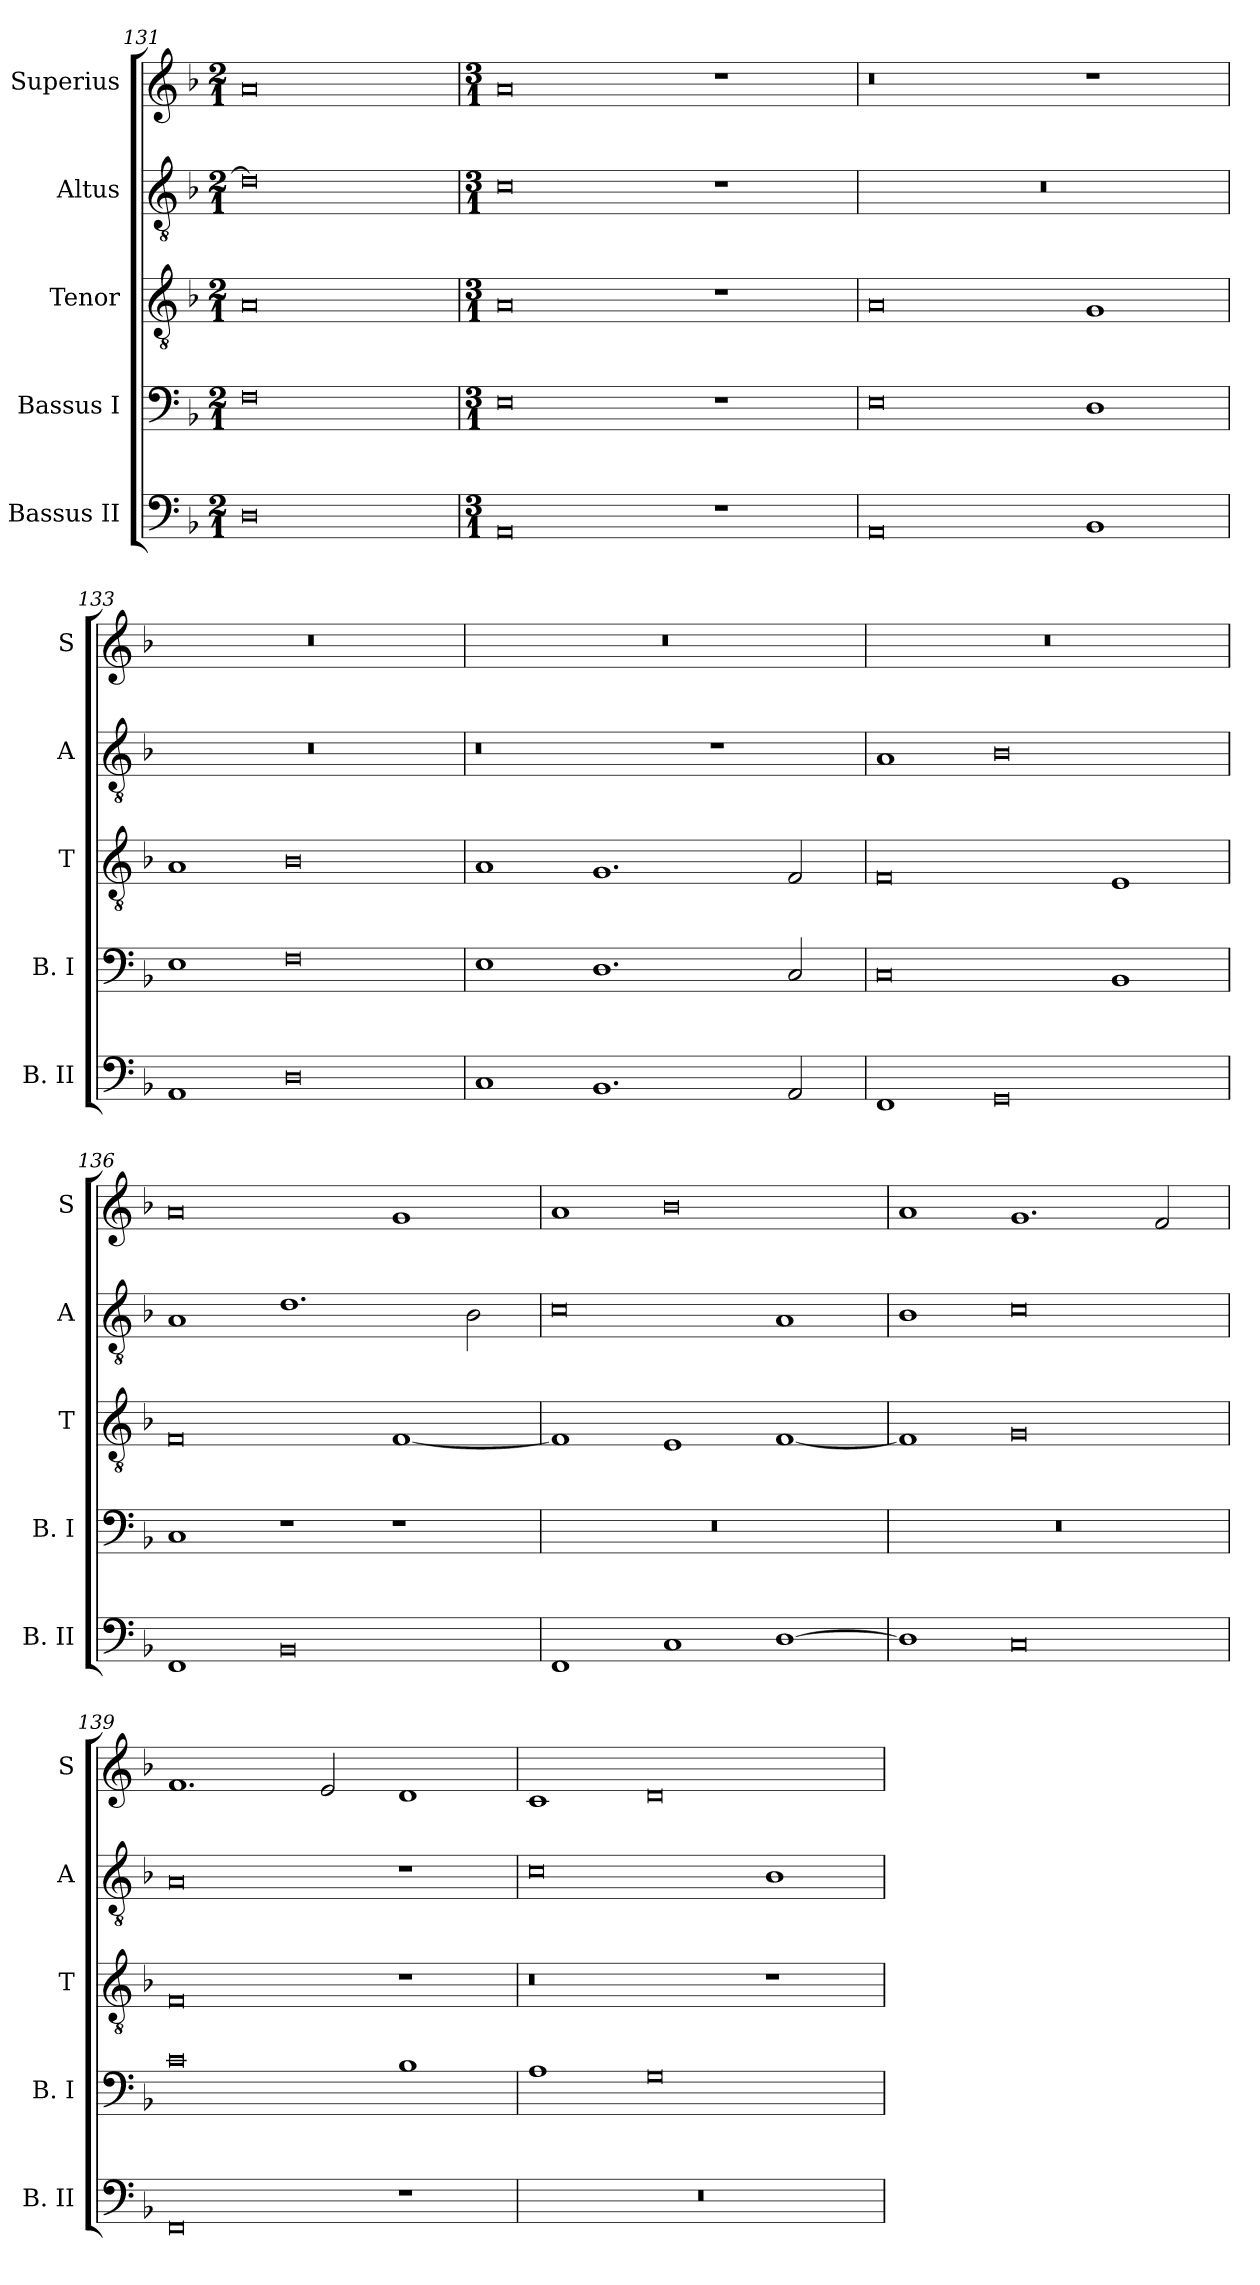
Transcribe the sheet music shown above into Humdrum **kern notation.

**kern	**kern	**kern	**kern	**kern
*part5	*part4	*part3	*part2	*part1
*staff5	*staff4	*staff3	*staff2	*staff1
*I"Bassus II	*I"Bassus I	*I"Tenor	*I"Altus	*I"Superius
*I'B. II	*I'B. I	*I'T	*I'A	*I'S
*clefF4	*clefF4	*clefGv2	*clefGv2	*clefG2
*k[b-]	*k[b-]	*k[b-]	*k[b-]	*k[b-]
*F:	*F:	*F:	*F:	*F:
*M2/1	*M2/1	*M2/1	*M2/1	*M2/1
=131	=131	=131	=131	=131
0D	0F	0A	0d]	0a
=	=	=	=	=
*M3/1	*M3/1	*M3/1	*M3/1	*M3/1
0AA	0E	0A	0c	0a
1r	1r	1r	1r	1r
=132	=132	=132	=132	=132
0AA	0E	0A	1%3r	0r
1BB-	1D	1G	.	1r
=133	=133	=133	=133	=133
1AA	1E	1A	1%3r	1%3r
0D	0F	0B-	.	.
=134	=134	=134	=134	=134
1C	1E	1A	0r	1%3r
1.BB-	1.D	1.G	.	.
.	.	.	1r	.
2AA	2C	2F	.	.
=135	=135	=135	=135	=135
1FF	0C	0F	1A	1%3r
0GG	.	.	0B-	.
.	1BB-	1E	.	.
=136	=136	=136	=136	=136
1FF	1C	0F	1A	0a
0BB-	1r	.	1.d	.
.	1r	[1F	.	1g
.	.	.	2B-	.
=137	=137	=137	=137	=137
1FF	1%3r	1F]	0c	1a
1C	.	1E	.	0b-
[1D	.	[1F	1A	.
=138	=138	=138	=138	=138
1D]	1%3r	1F]	1B-	1a
0C	.	0G	0c	1.g
.	.	.	.	2f
=139	=139	=139	=139	=139
0FF	0c	0F	0A	1.f
.	.	.	.	2e
1r	1B-	1r	1r	1d
=140	=140	=140	=140	=140
1%3r	1A	0r	0c	1c
.	0G	.	.	0d
.	.	1r	1B-	.
=	=	=	=	=
*-	*-	*-	*-	*-
